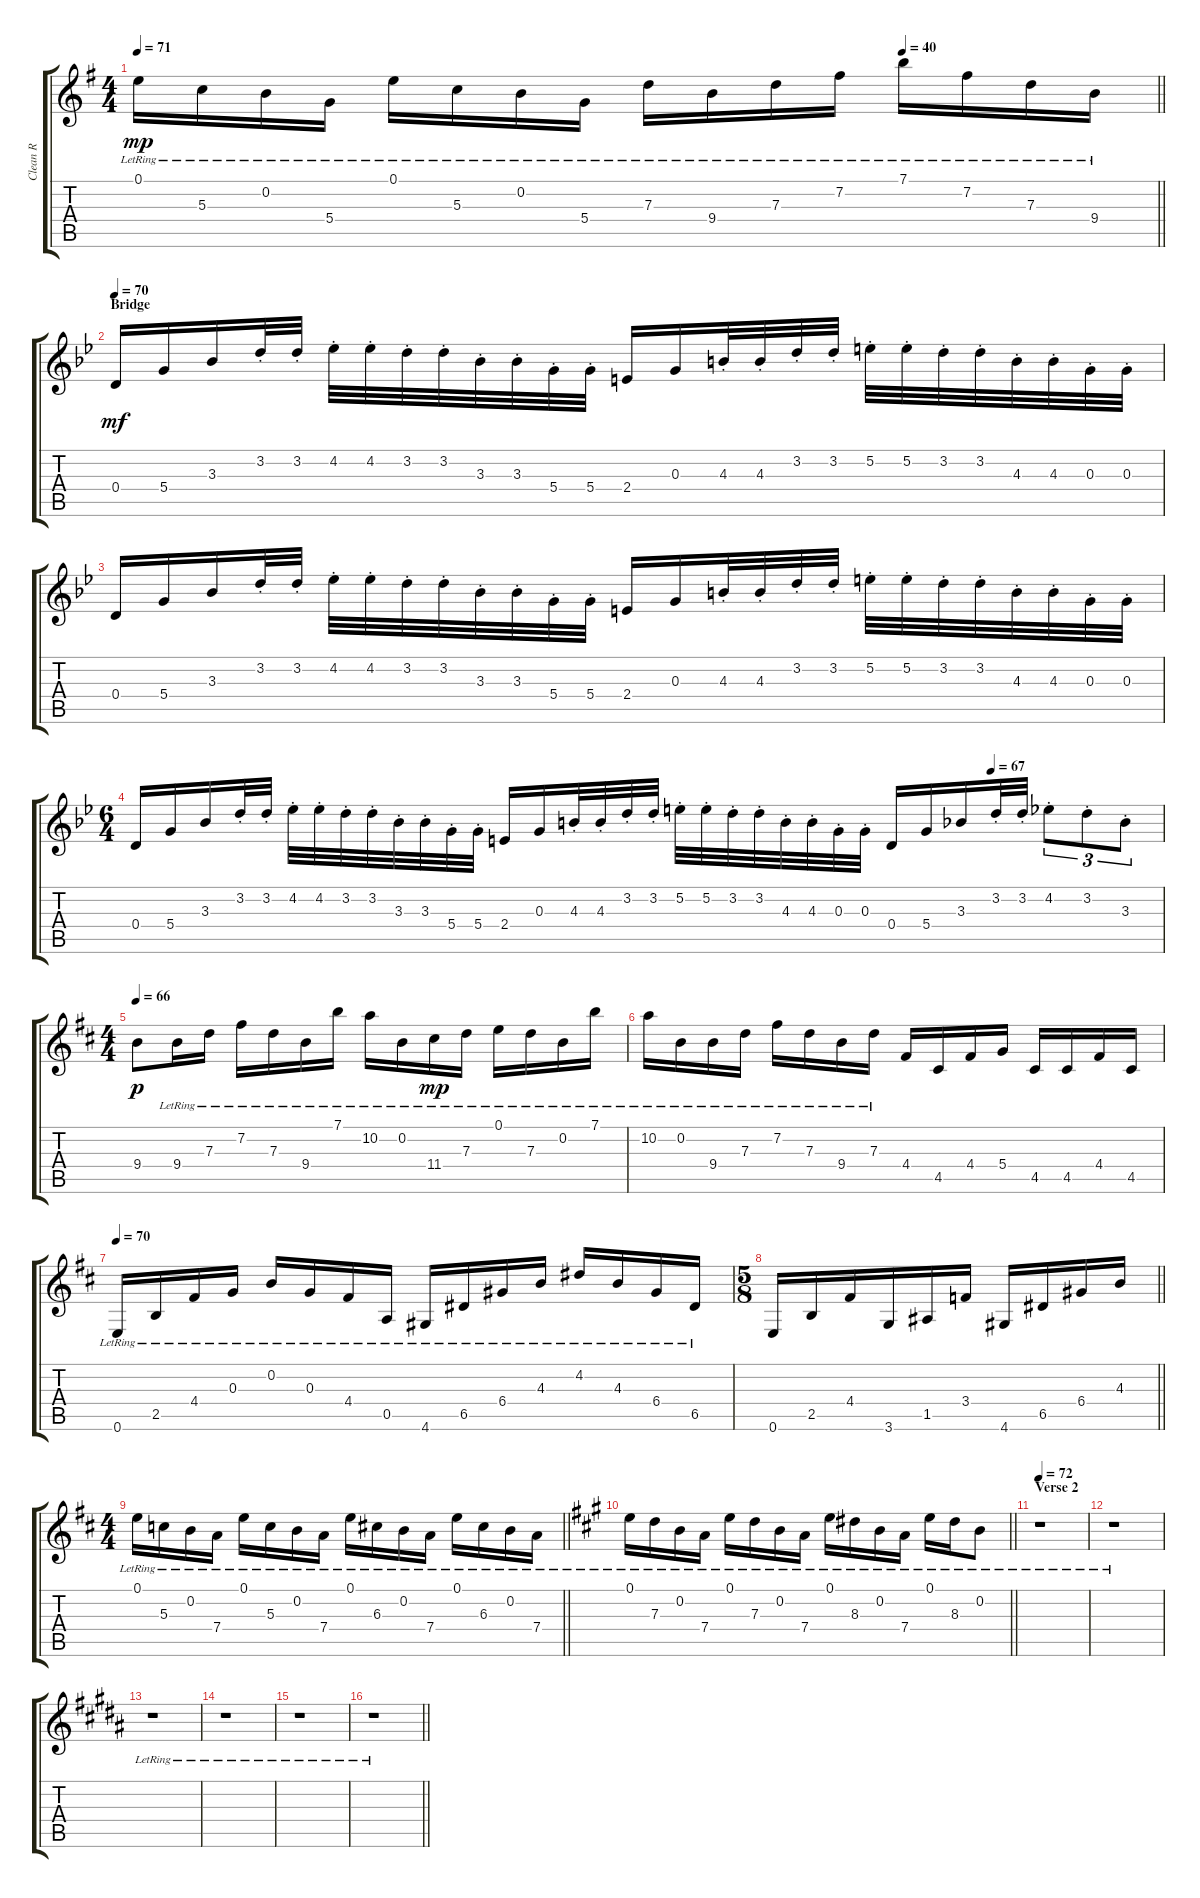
\track ("Clean R" "Clean R") {instrument acousticguitarnylon}
\staff {score tabs}
\tuning (E4 B3 G3 D3 A2 E2) {hide}
\ts (4 4)
\tempo 71
\tempo (40 0.75)
\clef g2
\barLineRight lightlight
\ks g
0.1{lr}.16{dy mp} 5.3{lr}.16 0.2{lr}.16 5.4{lr}.16 0.1{lr}.16 5.3{lr}.16 0.2{lr}.16 5.4{lr}.16 7.3{lr}.16 9.4{lr}.16 7.3{lr}.16 7.2{lr}.16 7.1{lr}.16 7.2{lr}.16 7.3{lr}.16 9.4{lr}.16 |
\section ("" "Bridge")
\tempo 70
\ks bb
0.4.16{dy mf} 5.4.16 3.3.16 3.2{st}.32 3.2{st}.32 4.2{st}.32 4.2{st}.32 3.2{st}.32 3.2{st}.32 3.3{st}.32 3.3{st}.32 5.4{st}.32 5.4{st}.32 2.4.16 0.3.16 4.3{st}.32 4.3{st}.32 3.2{st}.32 3.2{st}.32 5.2{st}.32 5.2{st}.32 3.2{st}.32 3.2{st}.32 4.3{st}.32 4.3{st}.32 0.3{st}.32 0.3{st}.32 |
0.4.16 5.4.16 3.3.16 3.2{st}.32 3.2{st}.32 4.2{st}.32 4.2{st}.32 3.2{st}.32 3.2{st}.32 3.3{st}.32 3.3{st}.32 5.4{st}.32 5.4{st}.32 2.4.16 0.3.16 4.3{st}.32 4.3{st}.32 3.2{st}.32 3.2{st}.32 5.2{st}.32 5.2{st}.32 3.2{st}.32 3.2{st}.32 4.3{st}.32 4.3{st}.32 0.3{st}.32 0.3{st}.32 |
\ts (6 4)
\tempo (67 0.8333333333333334)
0.4.16 5.4.16 3.3.16 3.2{st}.32 3.2{st}.32 4.2{st}.32 4.2{st}.32 3.2{st}.32 3.2{st}.32 3.3{st}.32 3.3{st}.32 5.4{st}.32 5.4{st}.32 2.4.16 0.3.16 4.3{st}.32 4.3{st}.32 3.2{st}.32 3.2{st}.32 5.2{st}.32 5.2{st}.32 3.2{st}.32 3.2{st}.32 4.3{st}.32 4.3{st}.32 0.3{st}.32 0.3{st}.32 0.4.16 5.4.16 3.3.16 3.2{st}.32 3.2{st}.32 4.2{st}.8{tu (3 2)} 3.2{st}.8{tu (3 2)} 3.3{st}.8{tu (3 2)} |
\ts (4 4)
\tempo 66
\ks d
9.4.8{dy p} 9.4{lr}.16 7.3{lr}.16 7.2{lr}.16 7.3{lr}.16 9.4{lr}.16 7.1{lr}.16 10.2{lr}.16 0.2{lr}.16 11.4{lr}.16{dy mp} 7.3{lr}.16 0.1{lr}.16 7.3{lr}.16 0.2{lr}.16 7.1{lr}.16 |
10.2{lr}.16 0.2{lr}.16 9.4{lr}.16 7.3{lr}.16 7.2{lr}.16 7.3{lr}.16 9.4{lr}.16 7.3{lr}.16 4.4.16 4.5.16 4.4.16 5.4.16 4.5.16 4.5.16 4.4.16 4.5.16 |
\tempo 70
0.6{lr}.16 2.5{lr}.16 4.4{lr}.16 0.3{lr}.16 0.2{lr}.16 0.3{lr}.16 4.4{lr}.16 0.5{lr}.16 4.6{lr}.16 6.5{lr}.16 6.4{lr}.16 4.3{lr}.16 4.2{lr}.16 4.3{lr}.16 6.4{lr}.16 6.5{lr}.16 |
\ts (5 8)
\barLineRight lightlight
0.6.16 2.5.16 4.4.16 3.6.16 1.5.16 3.4.16 4.6.16 6.5.16 6.4.16 4.3.16 |
\ts (4 4)
\barLineRight lightlight
0.1{lr}.16 5.3{lr}.16 0.2{lr}.16 7.4{lr}.16 0.1{lr}.16 5.3{lr}.16 0.2{lr}.16 7.4{lr}.16 0.1{lr}.16 6.3{lr}.16 0.2{lr}.16 7.4{lr}.16 0.1{lr}.16 6.3{lr}.16 0.2{lr}.16 7.4{lr}.16 |
\barLineRight lightlight
\ks a
0.1{lr}.16 7.3{lr}.16 0.2{lr}.16 7.4{lr}.16 0.1{lr}.16 7.3{lr}.16 0.2{lr}.16 7.4{lr}.16 0.1{lr}.16 8.3{lr}.16 0.2{lr}.16 7.4{lr}.16 0.1{lr}.16 8.3{lr}.16 0.2{lr}.8 |
\section ("" "Verse 2")
\tempo 72
r.1 |
r.1 |
\ks b
r.1 |
r.1 |
r.1 |
\barLineRight lightlight
r.1
